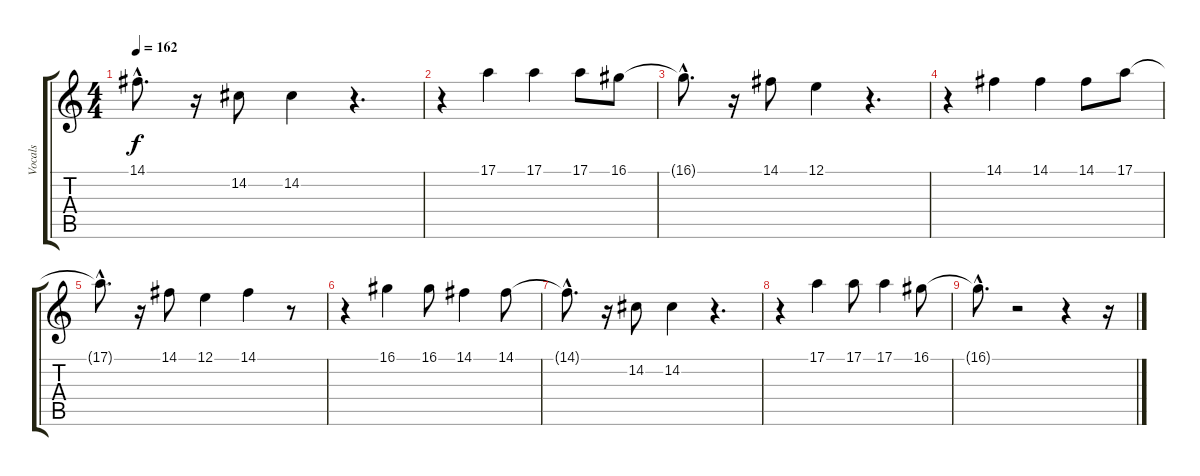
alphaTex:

\track ("Vocals" "Vocals") {instrument voiceoohs}
\staff {score tabs}
\tuning (E4 B3 G3 D3 A2 E2) {hide}
\ts (4 4)
\tempo 162
\clef g2
\ks c
14.1{hac t}.8{d dy f} r.16 14.2.8 14.2.4 r.4{d} |
r.4 17.1.4 17.1.4 17.1.8 16.1.8 |
16.1{hac t}.8{d} r.16 14.1.8 12.1.4 r.4{d} |
r.4 14.1.4 14.1.4 14.1.8 17.1.8 |
17.1{hac t}.8{d} r.16 14.1.8 12.1.4 14.1.4 r.8 |
r.4 16.1.4 16.1.8 14.1.4 14.1.8 |
14.1{hac t}.8{d} r.16 14.2.8 14.2.4 r.4{d} |
r.4 17.1.4 17.1.8 17.1.4 16.1.8 |
16.1{hac t}.8{d} r.2 r.4 r.16
